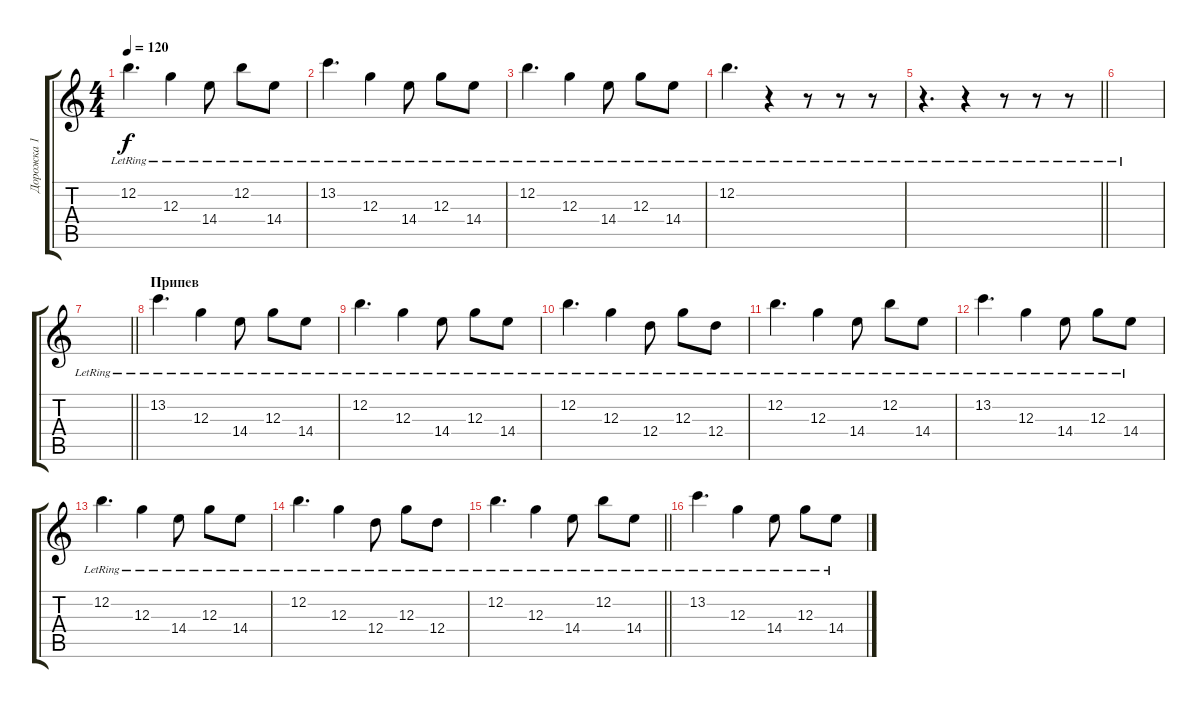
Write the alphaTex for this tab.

\track ("Дорожка 1" "Дорожка 1") {instrument electricguitarjazz}
\staff {score tabs}
\tuning (E4 B3 G3 D3 A2 E2) {hide}
\ts (4 4)
\tempo 120
\clef g2
\ks c
12.2{lr}.4{d dy f} 12.3{lr}.4 14.4{lr}.8 12.2{lr}.8 14.4{lr}.8 |
13.2{lr}.4{d} 12.3{lr}.4 14.4{lr}.8 12.3{lr}.8 14.4{lr}.8 |
12.2{lr}.4{d} 12.3{lr}.4 14.4{lr}.8 12.3{lr}.8 14.4{lr}.8 |
12.2{lr}.4{d} r.4 r.8 r.8 r.8 |
\barLineRight lightlight
r.4{d} r.4 r.8 r.8 r.8 |
|
\barLineRight lightlight
|
\section ("" "Припев")
13.2{lr}.4{d} 12.3{lr}.4 14.4{lr}.8 12.3{lr}.8 14.4{lr}.8 |
12.2{lr}.4{d} 12.3{lr}.4 14.4{lr}.8 12.3{lr}.8 14.4{lr}.8 |
12.2{lr}.4{d} 12.3{lr}.4 12.4{lr}.8 12.3{lr}.8 12.4{lr}.8 |
12.2{lr}.4{d} 12.3{lr}.4 14.4{lr}.8 12.2{lr}.8 14.4{lr}.8 |
13.2{lr}.4{d} 12.3{lr}.4 14.4{lr}.8 12.3{lr}.8 14.4{lr}.8 |
12.2{lr}.4{d} 12.3{lr}.4 14.4{lr}.8 12.3{lr}.8 14.4{lr}.8 |
12.2{lr}.4{d} 12.3{lr}.4 12.4{lr}.8 12.3{lr}.8 12.4{lr}.8 |
\barLineRight lightlight
12.2{lr}.4{d} 12.3{lr}.4 14.4{lr}.8 12.2{lr}.8 14.4{lr}.8 |
13.2{lr}.4{d} 12.3{lr}.4 14.4{lr}.8 12.3{lr}.8 14.4{lr}.8
